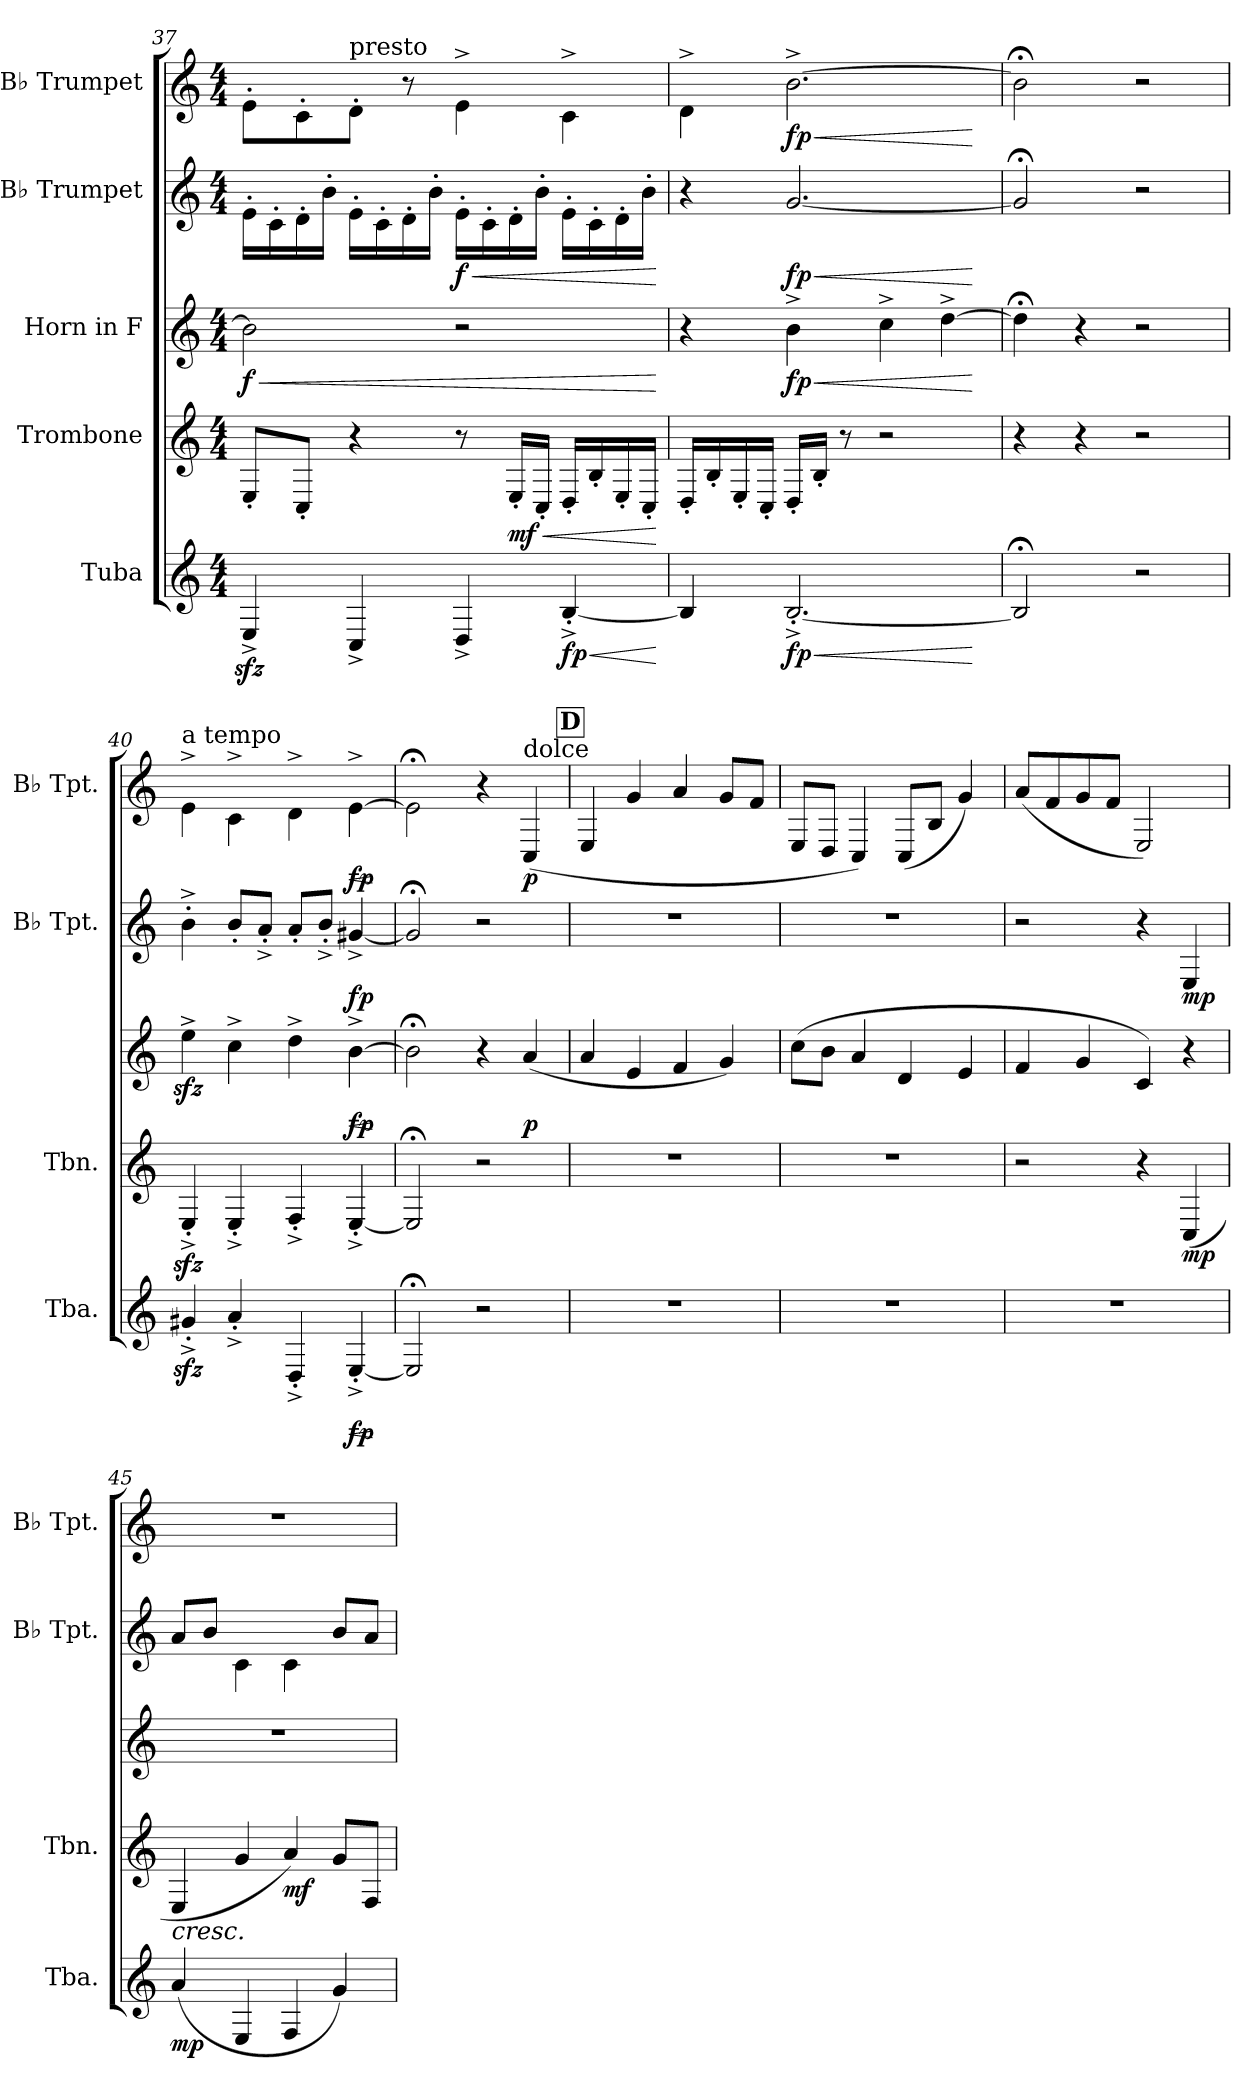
**kern	**dynam	**kern	**dynam	**kern	**dynam	**kern	**dynam	**kern	**dynam
*part5	*part5	*part4	*part4	*part3	*part3	*part2	*part2	*part1	*part1
*staff5	*staff5	*staff4	*staff4	*staff3	*staff3	*staff2	*staff2	*staff1	*staff1
*I"Tuba	*	*I"Trombone	*	*I"Horn in F	*	*I"B♭ Trumpet	*	*I"B♭ Trumpet	*
*I'Tba.	*	*I'Tbn.	*	*	*	*I'B♭ Tpt.	*	*I'B♭ Tpt.	*
*clefG2	*	*clefG2	*	*clefG2	*	*clefG2	*	*clefG2	*
*	*	*	*	*ITrd4c7	*	*ITrd1c2	*	*ITrd1c2	*
*k[]	*	*k[]	*	*k[b-]	*	*k[b-e-]	*	*k[b-e-]	*
*M4/4	*	*M4/4	*	*M4/4	*	*M4/4	*	*M4/4	*
=37	=37	=37	=37	=37	=37	=37	=37	=37	=37
!	!	!	!	!	!LO:HP:b	!	!	!	!
!	!	!	!	!	!LO:DY:n=1:b	!	!	!	!
4Ezz<^/	.	8E'/L	.	2e\]	< f	16d'\LL	.	8d'\L	.
.	.	.	.	.	.	16B-'\	.	.	.
.	.	8C'/J	.	.	.	16c'\	.	8B-'\	.
.	.	.	.	.	.	16a'\JJ	.	.	.
!	!	!	!	!	!	!	!	!LO:TX:a:t=presto	!
4C^/	.	4r	.	.	.	16d'\LL	.	8c'\J	.
.	.	.	.	.	.	16B-'\	.	.	.
.	.	.	.	.	.	16c'\	.	8r	.
.	.	.	.	.	.	16a'\JJ	.	.	.
!	!	!	!	!	!	!	!LO:HP:b	!	!
!	!	!	!	!	!	!	!LO:DY:n=1:b	!	!
4D^/	.	8r	.	2r	.	16d'\LL	< f	4d^\	.
.	.	.	.	.	.	16B-'\	.	.	.
!	!	!	!LO:HP:b	!	!	!	!	!	!
!	!	!	!LO:DY:n=1:b	!	!	!	!	!	!
.	.	16E'/LL	< mf	.	.	16c'\	.	.	.
.	.	16C'/JJ	.	.	.	16a'\JJ	.	.	.
!	!LO:HP:b	!	!	!	!	!	!	!	!
!	!LO:DY:n=1:b	!	!	!	!	!	!	!	!
[4B^'/	< fp	16D'/LL	.	.	.	16d'\LL	.	4B-^\	.
.	.	16B'/	.	.	.	16B-'\	.	.	.
.	.	16E'/	.	.	.	16c'\	.	.	.
.	.	16C'/JJ	.	.	.	16a'\JJ	.	.	.
.	[	.	[	.	[	.	[	.	.
=38	=38	=38	=38	=38	=38	=38	=38	=38	=38
4B/]	.	16D'/LL	.	4r	.	4r	.	4c^\	.
.	.	16B'/	.	.	.	.	.	.	.
.	.	16E'/	.	.	.	.	.	.	.
.	.	16C'/JJ	.	.	.	.	.	.	.
!	!LO:HP:b	!	!	!	!LO:HP:b	!	!LO:HP:b	!	!LO:HP:b
!	!LO:DY:n=1:b	!	!	!	!LO:DY:n=1:b	!	!LO:DY:n=1:b	!	!LO:DY:n=1:b
[2.B'^/	< fp	16D'/LL	.	4e^\	< fp	[2.f/	< fp	[2.a^\	< fp
.	.	16B'/JJ	.	.	.	.	.	.	.
.	.	8r	.	.	.	.	.	.	.
.	.	2r	.	4f^\	.	.	.	.	.
.	.	.	.	[4g^\	.	.	.	.	.
.	[	.	.	.	[	.	[	.	[
=39	=39	=39	=39	=39	=39	=39	=39	=39	=39
2B;</]	.	4r	.	4g;<\]	.	2f;</]	.	2a;<\]	.
.	.	4r	.	4r	.	.	.	.	.
2r	.	2r	.	2r	.	2r	.	2r	.
!!LO:PB:g=z
=40	=40	=40	=40	=40	=40	=40	=40	=40	=40
!	!	!	!	!	!	!	!	!LO:TX:a:t=a tempo	!
4g#Xzz<'^/	.	4Ezz<'^/	.	4azz<^\	.	4a'^\	.	4d^\	.
4a'^/	.	4E'^/	.	4f^\	.	8a'/L	.	4B-^\	.
.	.	.	.	.	.	8g'^/J	.	.	.
4D'^/	.	4F'^/	.	4g^\	.	8g'/L	.	4c^\	.
.	.	.	.	.	.	8a'^/J	.	.	.
!	!LO:HP:b	!	!	!	!LO:HP:b	!	!	!	!LO:HP:b
!	!LO:DY:n=1:b	!	!	!	!LO:DY:n=1:b	!	!LO:DY:b	!	!LO:DY:n=1:b
[4E'^/	< fp	[4E'^/	.	[4e^\	< fp	[4f#X^/	fp	[4d^\	< fp
.	[	.	.	.	[	.	.	.	[
=41	=41	=41	=41	=41	=41	=41	=41	=41	=41
2E;</]	.	2E;</]	.	2e;<\]	.	2f#;</]	.	2d;<\]	.
2r	.	2r	.	4r	.	2r	.	4r	.
!	!	!	!	!	!	!	!	!LO:TX:a:t=dolce	!
!	!	!	!	!	!LO:DY:b	!	!	!	!LO:DY:b
.	.	.	.	(4d/	p	.	.	(4BB-/	p
!!LO:REH:place=s1:a:B:fs=14:t=D
=42	=42	=42	=42	=42	=42	=42	=42	=42	=42
1r	.	1r	.	4d/	.	1r	.	4D/	.
.	.	.	.	4A/	.	.	.	4f/	.
.	.	.	.	4B-/	.	.	.	4g/	.
.	.	.	.	4c/)	.	.	.	8f/L	.
.	.	.	.	.	.	.	.	8e-/J	.
=43	=43	=43	=43	=43	=43	=43	=43	=43	=43
1r	.	1r	.	(8f\L	.	1r	.	8D/L	.
.	.	.	.	8e\J	.	.	.	8C/J	.
.	.	.	.	4d/	.	.	.	4BB-/)	.
.	.	.	.	4G/	.	.	.	(8BB-/L	.
.	.	.	.	.	.	.	.	8A/J	.
.	.	.	.	4A/	.	.	.	4f/)	.
=44	=44	=44	=44	=44	=44	=44	=44	=44	=44
1r	.	2r	.	4B-/	.	2r	.	(8g/L	.
.	.	.	.	.	.	.	.	8e-/	.
.	.	.	.	4c/	.	.	.	8f/	.
.	.	.	.	.	.	.	.	8e-/J	.
.	.	4r	.	4F/)	.	4r	.	2D/)	.
!	!	!	!LO:DY:b	!	!	!	!LO:DY:b	!	!
.	.	(4C/	mp	4r	.	4D/	mp	.	.
!!LO:LB:g=z
=45	=45	=45	=45	=45	=45	=45	=45	=45	=45
!	!LO:DY:b	!	!LO:HP:b	!	!	!	!	!	!
(4a/	mp	4E/	<	1r	.	8g/L	.	1r	.
.	.	.	.	.	.	8a/J	.	.	.
4E/	.	4g/	.	.	.	4B-\	.	.	.
!	!	!	!LO:DY:b	!	!	!	!	!	!
4F/	.	4a/)	mf	.	.	4B-\	.	.	.
4g/)	.	8g/L	.	.	.	8a/L	.	.	.
.	.	8F/J	.	.	.	8g/J	.	.	.
.	.	.	[	.	.	.	.	.	.
=	=	=	=	=	=	=	=	=	=
*-	*-	*-	*-	*-	*-	*-	*-	*-	*-
